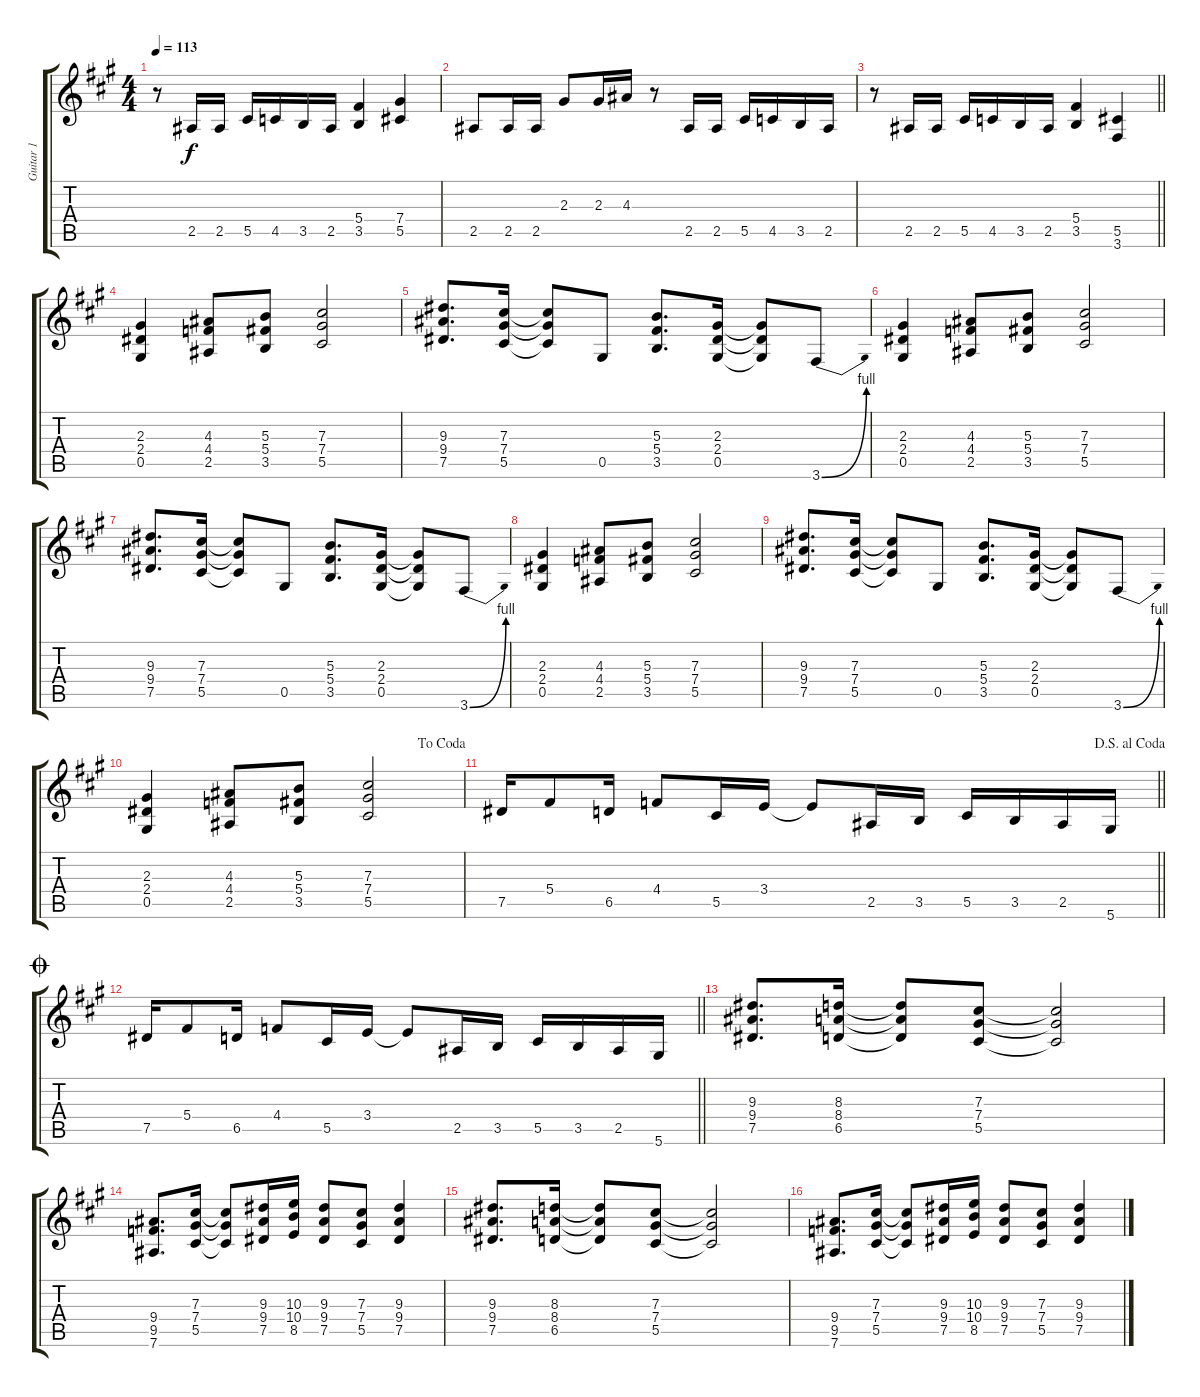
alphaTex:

\track ("Guitar 1" "Guitar 1") {instrument distortionguitar}
\staff {score tabs}
\tuning (Eb4 Bb3 Gb3 Db3 Ab2 Eb2) {hide}
\ts (4 4)
\tempo 113
\clef g2
\ks a
r.8{dy f} 2.5.16 2.5.16 5.5.16 4.5.16 3.5.16 2.5.16 (5.4 3.5).4 (7.4 5.5).4 |
2.5.8 2.5.16 2.5.16 2.3.8 2.3.16 4.3.16 r.8 2.5.16 2.5.16 5.5.16 4.5.16 3.5.16 2.5.16 |
\barLineRight lightlight
r.8 2.5.16 2.5.16 5.5.16 4.5.16 3.5.16 2.5.16 (5.4 3.5).4 (5.5 3.6).4 |
\section ("" " ")
(2.3 2.4 0.5).4 (4.3 4.4 2.5).8 (5.3 5.4 3.5).8 (7.3 7.4 5.5).2 |
(9.3 9.4 7.5).8{d} (7.3 7.4 5.5).16 (7.3{t} 7.4{t} 5.5{t}).8 0.5.8 (5.3 5.4 3.5).8{d} (2.3 2.4 0.5).16 (2.3{t} 2.4{t} 0.5{t}).8 3.6{be (bend 0 0 60 4)}.8 |
(2.3 2.4 0.5).4 (4.3 4.4 2.5).8 (5.3 5.4 3.5).8 (7.3 7.4 5.5).2 |
(9.3 9.4 7.5).8{d} (7.3 7.4 5.5).16 (7.3{t} 7.4{t} 5.5{t}).8 0.5.8 (5.3 5.4 3.5).8{d} (2.3 2.4 0.5).16 (2.3{t} 2.4{t} 0.5{t}).8 3.6{be (bend 0 0 60 4)}.8 |
(2.3 2.4 0.5).4 (4.3 4.4 2.5).8 (5.3 5.4 3.5).8 (7.3 7.4 5.5).2 |
(9.3 9.4 7.5).8{d} (7.3 7.4 5.5).16 (7.3{t} 7.4{t} 5.5{t}).8 0.5.8 (5.3 5.4 3.5).8{d} (2.3 2.4 0.5).16 (2.3{t} 2.4{t} 0.5{t}).8 3.6{be (bend 0 0 60 4)}.8 |
\jump dacoda
(2.3 2.4 0.5).4 (4.3 4.4 2.5).8 (5.3 5.4 3.5).8 (7.3 7.4 5.5).2 |
\jump dalsegnoalcoda
\barLineRight lightlight
7.5.16 5.4.8 6.5.16 4.4.8 5.5.16 3.4.16 3.4{t}.8 2.5.16 3.5.16 5.5.16 3.5.16 2.5.16 5.6.16 |
\jump coda
\barLineRight lightlight
7.5.16 5.4.8 6.5.16 4.4.8 5.5.16 3.4.16 3.4{t}.8 2.5.16 3.5.16 5.5.16 3.5.16 2.5.16 5.6.16 |
\section ("" " ")
(9.3 9.4 7.5).8{d} (8.3 8.4 6.5).16 (8.3{t} 8.4{t} 6.5{t}).8 (7.3 7.4 5.5).8 (7.3{t} 7.4{t} 5.5{t}).2 |
(9.4 9.5 7.6).8{d} (7.3 7.4 5.5).16 (7.3{t} 7.4{t} 5.5{t}).8 (9.3 9.4 7.5).16 (10.3 10.4 8.5).16 (9.3 9.4 7.5).8 (7.3 7.4 5.5).8 (9.3 9.4 7.5).4 |
(9.3 9.4 7.5).8{d} (8.3 8.4 6.5).16 (8.3{t} 8.4{t} 6.5{t}).8 (7.3 7.4 5.5).8 (7.3{t} 7.4{t} 5.5{t}).2 |
(9.4 9.5 7.6).8{d} (7.3 7.4 5.5).16 (7.3{t} 7.4{t} 5.5{t}).8 (9.3 9.4 7.5).16 (10.3 10.4 8.5).16 (9.3 9.4 7.5).8 (7.3 7.4 5.5).8 (9.3 9.4 7.5).4
